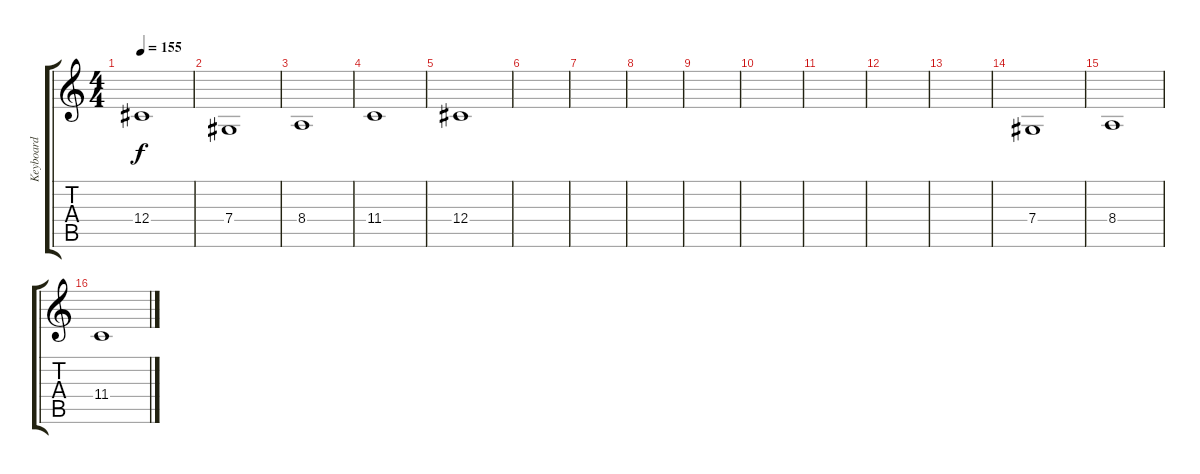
\track ("Keyboard" "Keyboard") {instrument stringensemble1}
\staff {score tabs}
\tuning (Eb4 Bb3 Gb3 Db3 Ab2 Db2) {hide}
\ts (4 4)
\tempo 155
\clef g2
\ks c
12.4.1{dy f} |
7.4.1 |
8.4.1 |
11.4.1 |
12.4.1 |
|
|
|
|
|
|
|
|
7.4.1 |
8.4.1 |
11.4.1
